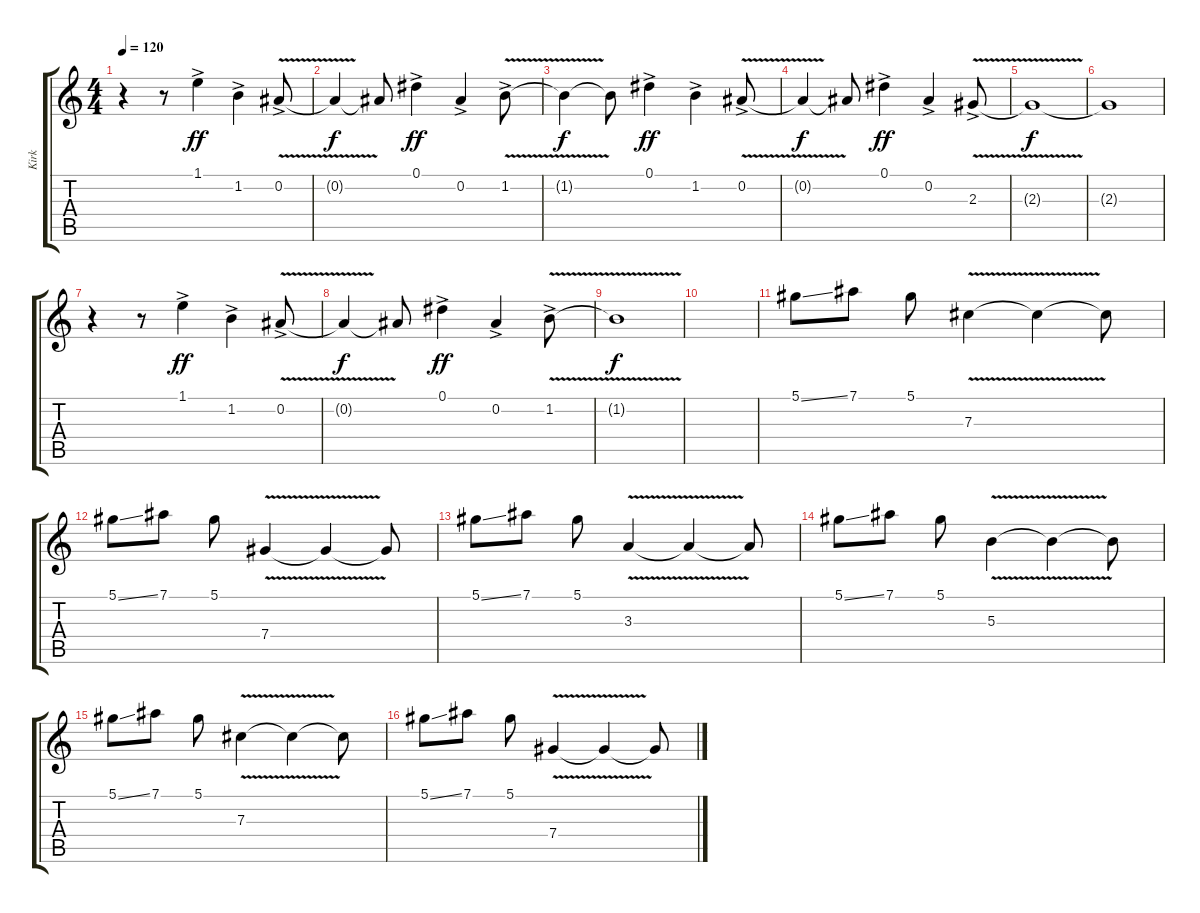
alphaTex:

\track ("Kirk" "Kirk") {instrument acousticguitarsteel}
\staff {score tabs}
\tuning (Eb4 Bb3 Gb3 Db3 Ab2 Eb2) {hide}
\ts (4 4)
\tempo 120
\clef g2
\ks c
r.4{dy f} r.8 1.1{ac}.4{dy ff} 1.2{ac}.4 0.2{v ac}.8 |
0.2{t}.4{dy f} 0.2{t}.8 0.1{ac}.4{dy ff} 0.2{ac}.4 1.2{v ac}.8 |
1.2{t}.4{dy f} 1.2{t}.8 0.1{ac}.4{dy ff} 1.2{ac}.4 0.2{v ac}.8 |
0.2{t}.4{dy f} 0.2{t}.8 0.1{ac}.4{dy ff} 0.2{ac}.4 2.3{v ac}.8 |
2.3{t}.1{dy f} |
2.3{t}.1 |
r.4 r.8 1.1{ac}.4{dy ff} 1.2{ac}.4 0.2{v ac}.8 |
0.2{t}.4{dy f} 0.2{t}.8 0.1{ac}.4{dy ff} 0.2{ac}.4 1.2{v ac}.8 |
1.2{t}.1{dy f} |
|
5.1{ss}.8 7.1.8 5.1.8 7.3{v}.4 7.3{t}.4 7.3{t}.8 |
5.1{ss}.8 7.1.8 5.1.8 7.4{v}.4 7.4{t}.4 7.4{t}.8 |
5.1{ss}.8 7.1.8 5.1.8 3.3{v}.4 3.3{t}.4 3.3{t}.8 |
5.1{ss}.8 7.1.8 5.1.8 5.3{v}.4 5.3{t}.4 5.3{t}.8 |
5.1{ss}.8 7.1.8 5.1.8 7.3{v}.4 7.3{t}.4 7.3{t}.8 |
5.1{ss}.8 7.1.8 5.1.8 7.4{v}.4 7.4{t}.4 7.4{t}.8
